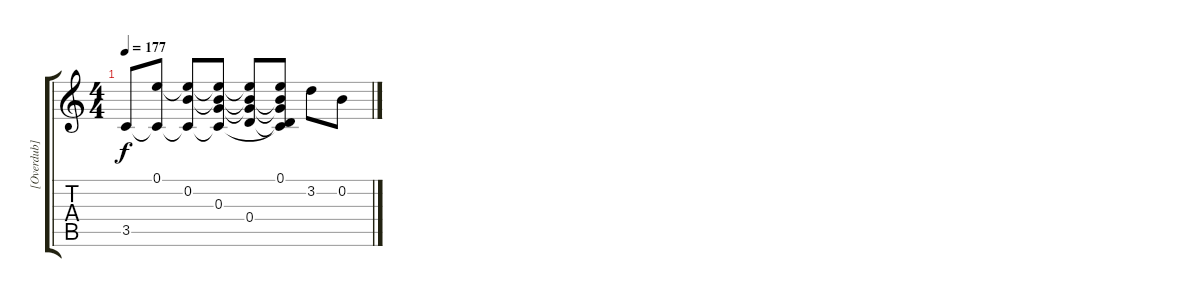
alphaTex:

\track ("[Overdub]" "[Overdub]") {instrument distortionguitar}
\staff {score tabs}
\tuning (E4 B3 G3 D3 A2 E2) {hide}
\ts (4 4)
\tempo 177
\clef g2
\ks c
3.5.8{dy f} (0.1 3.5{t}).8 (0.1{t} 0.2 3.5{t}).8 (0.1{t} 0.2{t} 0.3 3.5{t}).8 (0.1{t} 0.2{t} 0.3{t} 0.4).8 (0.1 0.2{t} 0.3{t} 0.4{t} 3.5{t}).8 3.2.8 0.2.8
